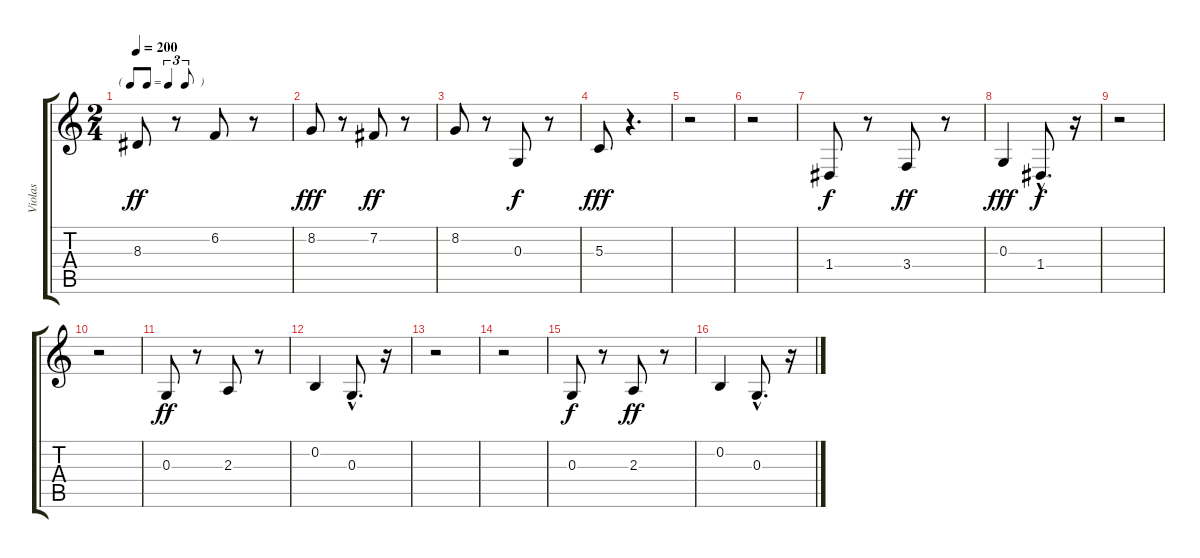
\track ("Violas" "Violas") {instrument stringensemble1}
\staff {score tabs}
\tuning (E4 B3 G3 D3 A2 E2) {hide}
\ts (2 4)
\tf triplet8th
\tempo 200
\clef g2
\ks c
8.3.8{dy ff} r.8 6.2.8 r.8 |
8.2.8{dy fff} r.8 7.2.8{dy ff} r.8 |
8.2.8 r.8 0.3.8{dy f} r.8 |
5.3.8{dy fff} r.4{d} |
r.2 |
r.2 |
1.4.8{dy f} r.8 3.4.8{dy ff} r.8 |
0.3.4{dy fff} 1.4{hac}.8{d dy f} r.16 |
r.2 |
r.2 |
0.3.8{dy ff} r.8 2.3.8 r.8 |
0.2.4 0.3{hac}.8{d} r.16 |
r.2 |
r.2 |
0.3.8{dy f} r.8 2.3.8{dy ff} r.8 |
0.2.4 0.3{hac}.8{d} r.16
